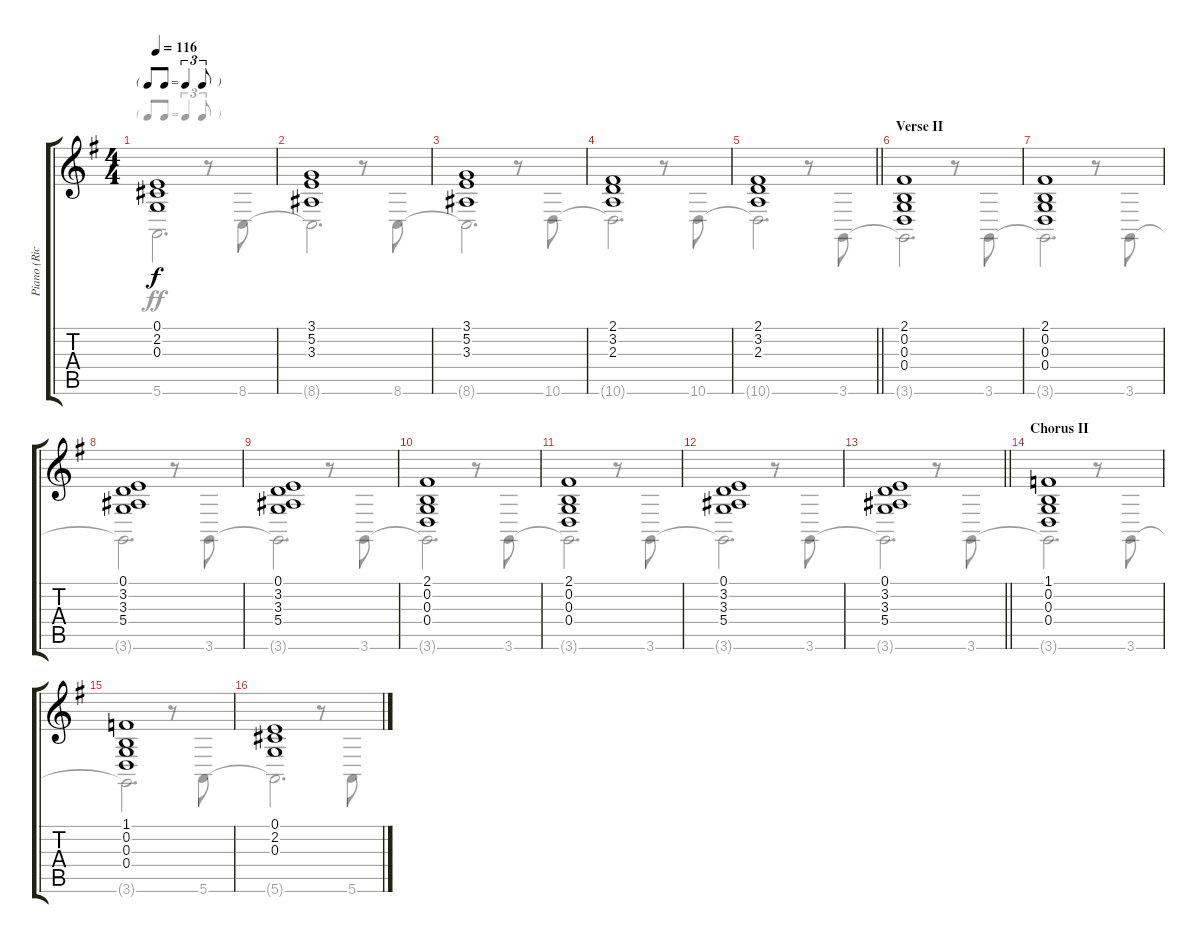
\track ("Piano (Richard Wright)" "Piano (Ric") {instrument acousticgrandpiano}
\staff {score tabs}
\tuning (E4 B3 G3 D3 A2 E2) {hide}
\voice
\ts (4 4)
\tf triplet8th
\tempo 116
\clef g2
\ks g
(0.1 2.2 0.3).1{dy f} |
(3.1 5.2 3.3).1 |
(3.1 5.2 3.3).1 |
(2.1 3.2 2.3).1 |
\barLineRight lightlight
(2.1 3.2 2.3).1 |
\section ("" "Verse II")
(2.1 0.2 0.3 0.4).1 |
(2.1 0.2 0.3 0.4).1 |
(0.1 3.2 3.3 5.4).1 |
(0.1 3.2 3.3 5.4).1 |
(2.1 0.2 0.3 0.4).1 |
(2.1 0.2 0.3 0.4).1 |
(0.1 3.2 3.3 5.4).1 |
\barLineRight lightlight
(0.1 3.2 3.3 5.4).1 |
\section ("" "Chorus II")
(1.1 0.2 0.3 0.4).1 |
(1.1 0.2 0.3 0.4).1 |
(0.1 2.2 0.3).1
\voice
\clef g2
\ottava regular
\simile none
\ks g
5.6{t}.2{d dy ff} r.8 8.6.8 |
8.6{t}.2{d} r.8 8.6.8 |
8.6{t}.2{d} r.8 10.6.8 |
10.6{t}.2{d} r.8 10.6.8 |
\barLineRight lightlight
10.6{t}.2{d} r.8 3.6.8 |
3.6{t}.2{d} r.8 3.6.8 |
3.6{t}.2{d} r.8 3.6.8 |
3.6{t}.2{d} r.8 3.6.8 |
3.6{t}.2{d} r.8 3.6.8 |
3.6{t}.2{d} r.8 3.6.8 |
3.6{t}.2{d} r.8 3.6.8 |
3.6{t}.2{d} r.8 3.6.8 |
\barLineRight lightlight
3.6{t}.2{d} r.8 3.6.8 |
3.6{t}.2{d} r.8 3.6.8 |
3.6{t}.2{d} r.8 5.6.8 |
5.6{t}.2{d} r.8 5.6.8
